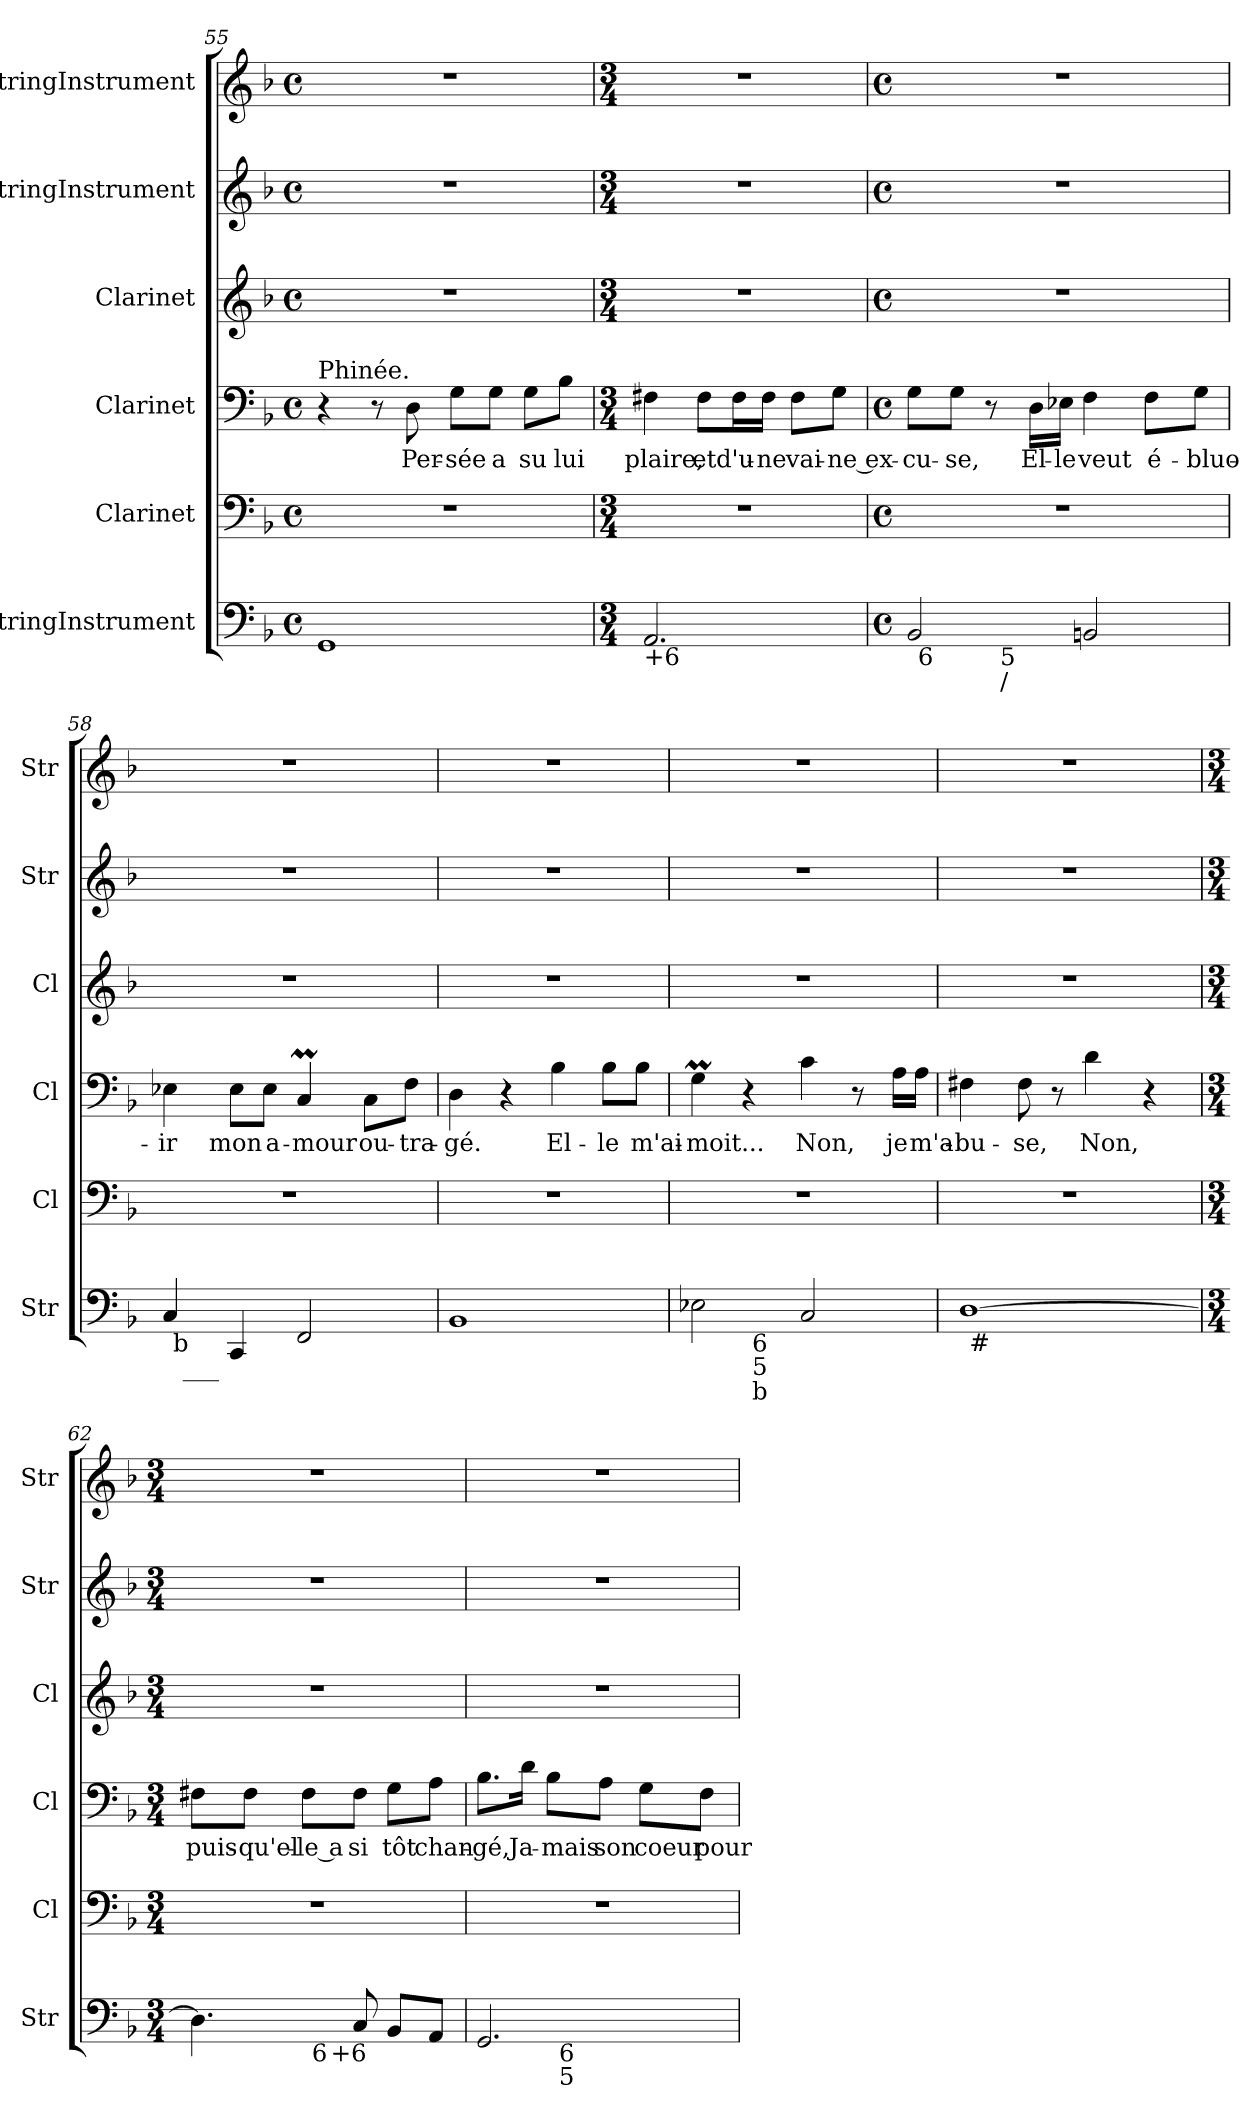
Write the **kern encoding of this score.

**kern	**kern	**kern	**text	**kern	**kern	**kern
*part6	*part5	*part4	*part4	*part3	*part2	*part1
*staff6	*staff5	*staff4	*staff4	*staff3	*staff2	*staff1
*I"StringInstrument	*I"Clarinet	*I"Clarinet	*	*I"Clarinet	*I"StringInstrument	*I"StringInstrument
*I'Str	*I'Cl	*I'Cl	*	*I'Cl	*I'Str	*I'Str
*clefF4	*clefF4	*clefF4	*	*clefG2	*clefG2	*clefG2
*	*ITrd1c2	*ITrd1c2	*	*ITrd1c2	*	*
*k[b-]	*k[b-e-a-]	*k[b-e-a-]	*	*k[b-e-a-]	*k[b-]	*k[b-]
*F:	*E-:	*E-:	*	*E-:	*F:	*F:
*M4/4	*M4/4	*M4/4	*	*M4/4	*M4/4	*M4/4
*met(c)	*met(c)	*met(c)	*	*met(c)	*met(c)	*met(c)
=55	=55	=55	=55	=55	=55	=55
!	!	!LO:TX:a:t=Phinée.	!	!	!	!
1GG	1r	4r	.	1r	1r	1r
.	.	8r	.	.	.	.
.	.	8C\	Per-	.	.	.
.	.	8F\L	-sée	.	.	.
.	.	8F\J	a	.	.	.
.	.	8F\L	su	.	.	.
.	.	8A-\J	lui	.	.	.
!!LO:LB:g=z
=56	=56	=56	=56	=56	=56	=56
*M3/4	*M3/4	*M3/4	*	*M3/4	*M3/4	*M3/4
!LO:TX:b:t=+6	!	!	!	!	!	!
2.AA/	2.r	4En\	plaire,	2.r	2.r	2.r
.	.	8E\L	et	.	.	.
.	.	16E\L	d'u-	.	.	.
.	.	16E\JJ	-ne	.	.	.
.	.	8E\L	vai-	.	.	.
.	.	8F\J	-ne ex-	.	.	.
=57	=57	=57	=57	=57	=57	=57
*M4/4	*M4/4	*M4/4	*	*M4/4	*M4/4	*M4/4
*met(c)	*met(c)	*met(c)	*	*met(c)	*met(c)	*met(c)
*^	*	*	*	*	*	*
*	*^	*	*	*	*	*	*
2BB-/	64ryy	4ryy	1r	8F\L	-cu-	1r	1r	1r
!	!LO:TX:b:t=6	!	!	!	!	!	!	!
.	2ryy	.	.	.	.	.	.	.
.	.	.	.	8F\J	-se,	.	.	.
.	.	32ryy	.	8r	.	.	.	.
!	!	!LO:TX:b:t=5	!	!	!	!	!	!
!	!	!LO:TX:b:t=/	!	!	!	!	!	!
.	.	2ryy	.	.	.	.	.	.
.	.	.	.	16C\LL	El-	.	.	.
.	.	.	.	16D-X\JJ	-le	.	.	.
2BBn/	.	.	.	4E-\	veut	.	.	.
.	4ryy	.	.	.	.	.	.	.
.	.	.	.	8E-\L	é-	.	.	.
.	8...ryy	.	.	.	.	.	.	.
.	.	8..ryy	.	.	.	.	.	.
.	.	.	.	8F\J	-bluo-	.	.	.
=58	=58	=58	=58	=58	=58	=58	=58	=58
4C/	64ryy	32ryy	1r	4D-X\	-ir	1r	1r	1r
!	!LO:TX:b:t=b	!	!	!	!	!	!	!
.	2ryy	.	.	.	.	.	.	.
!	!	!LO:TX:b:t=___	!	!	!	!	!	!
.	.	2ryy	.	.	.	.	.	.
4CC/	.	.	.	8D-\L	mon	.	.	.
.	.	.	.	8D-\J	a-	.	.	.
2FF/	.	.	.	4BB-M/	-mour	.	.	.
.	4ryy	.	.	.	.	.	.	.
.	.	4...ryy	.	.	.	.	.	.
.	.	.	.	8BB-\L	ou-	.	.	.
.	8...ryy	.	.	.	.	.	.	.
.	.	.	.	8E-\J	-tra-	.	.	.
*v	*v	*v	*	*	*	*	*	*
!!LO:LB:g=z
=59	=59	=59	=59	=59	=59	=59
1BB-	1r	4C\	-gé.	1r	1r	1r
.	.	4r	.	.	.	.
.	.	4A-\	El-	.	.	.
.	.	8A-\L	-le	.	.	.
.	.	8A-\J	m'ai-	.	.	.
=60	=60	=60	=60	=60	=60	=60
*^	*	*	*	*	*	*
2E-X\	4ryy	1r	4FM\	-moit...	1r	1r	1r
.	64ryy	.	4r	.	.	.	.
!	!LO:TX:b:t=6\n5	!	!	!	!	!	!
!	!LO:TX:b:t=b	!	!	!	!	!	!
.	2ryy	.	.	.	.	.	.
2C/	.	.	4B-\	Non,	.	.	.
.	.	.	8r	.	.	.	.
.	8...ryy	.	.	.	.	.	.
.	.	.	16G\LL	je	.	.	.
.	.	.	16G\JJ	m'a-	.	.	.
=61	=61	=61	=61	=61	=61	=61	=61
[1D	64ryy	1r	4En\	-bu-	1r	1r	1r
!	!LO:TX:b:t=#	!	!	!	!	!	!
.	2ryy	.	.	.	.	.	.
.	.	.	8E\	-se,	.	.	.
.	.	.	8r	.	.	.	.
.	.	.	4c\	Non,	.	.	.
.	4ryy	.	.	.	.	.	.
.	.	.	4r	.	.	.	.
.	8...ryy	.	.	.	.	.	.
*v	*v	*	*	*	*	*	*
=62	=62	=62	=62	=62	=62	=62
*M3/4	*M3/4	*M3/4	*	*M3/4	*M3/4	*M3/4
*^	*	*	*	*	*	*
*	*^	*	*	*	*	*	*
4.D\]	4ryy	4ryy	2.r	8En\L	puis-	2.r	2.r	2.r
.	.	.	.	8E\J	-qu'el-	.	.	.
.	64ryy	16ryy	.	8E\L	-le a	.	.	.
!	!LO:TX:b:t=6	!	!	!	!	!	!	!
.	4ryy	.	.	.	.	.	.	.
!	!	!LO:TX:b:t=+6	!	!	!	!	!	!
.	.	4..ryy	.	.	.	.	.	.
8C/	.	.	.	8E\J	si	.	.	.
8BB-/L	.	.	.	8F\L	tôt	.	.	.
.	8...ryy	.	.	.	.	.	.	.
8AA/J	.	.	.	8G\J	chan-	.	.	.
*	*v	*v	*	*	*	*	*	*
!!LO:LB:g=z
=63	=63	=63	=63	=63	=63	=63	=63
2.GG/	4ryy	2.r	8.A-\L	-gé,	2.r	2.r	2.r
.	.	.	16c\Jk	Ja-	.	.	.
.	64ryy	.	8A-\L	-mais	.	.	.
!	!LO:TX:b:t=6\n5	!	!	!	!	!	!
.	4ryy	.	.	.	.	.	.
.	.	.	8G\J	son	.	.	.
.	.	.	8F\L	coeur	.	.	.
.	8...ryy	.	.	.	.	.	.
.	.	.	8E-\J	pour	.	.	.
*v	*v	*	*	*	*	*	*
=	=	=	=	=	=	=
*-	*-	*-	*-	*-	*-	*-
